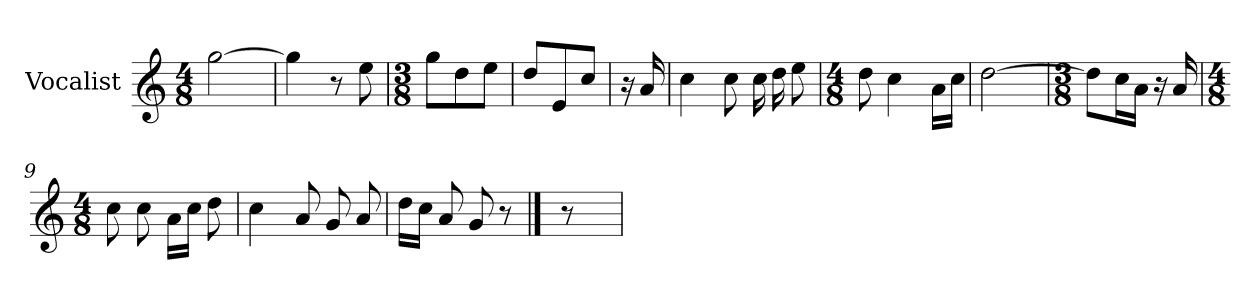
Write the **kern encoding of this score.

**kern
*part1
*staff1
*I"Vocalist
*k[]
*C:
*M4/8
=
[2gg
=1
4gg]
8r
8ee
=2
*M3/8
8ggL
8dd
8eeJ
=3
8ddL
8e
8ccJ
=4
16r
16a
=5
4cc
8cc
16cc
16dd
8ee
=6
*M4/8
8dd
4cc
16aLL
16ccJJ
=7
[2dd
=8
*M3/8
8ddL]
16ccL
16aJJ
16r
16a
=9
*M4/8
8cc
8cc
16aLL
16ccJJ
8dd
=10
4cc
8a
8g
8a
=11
16ddLL
16ccJJ
8a
8g
8r
==12
8r
=
*-
